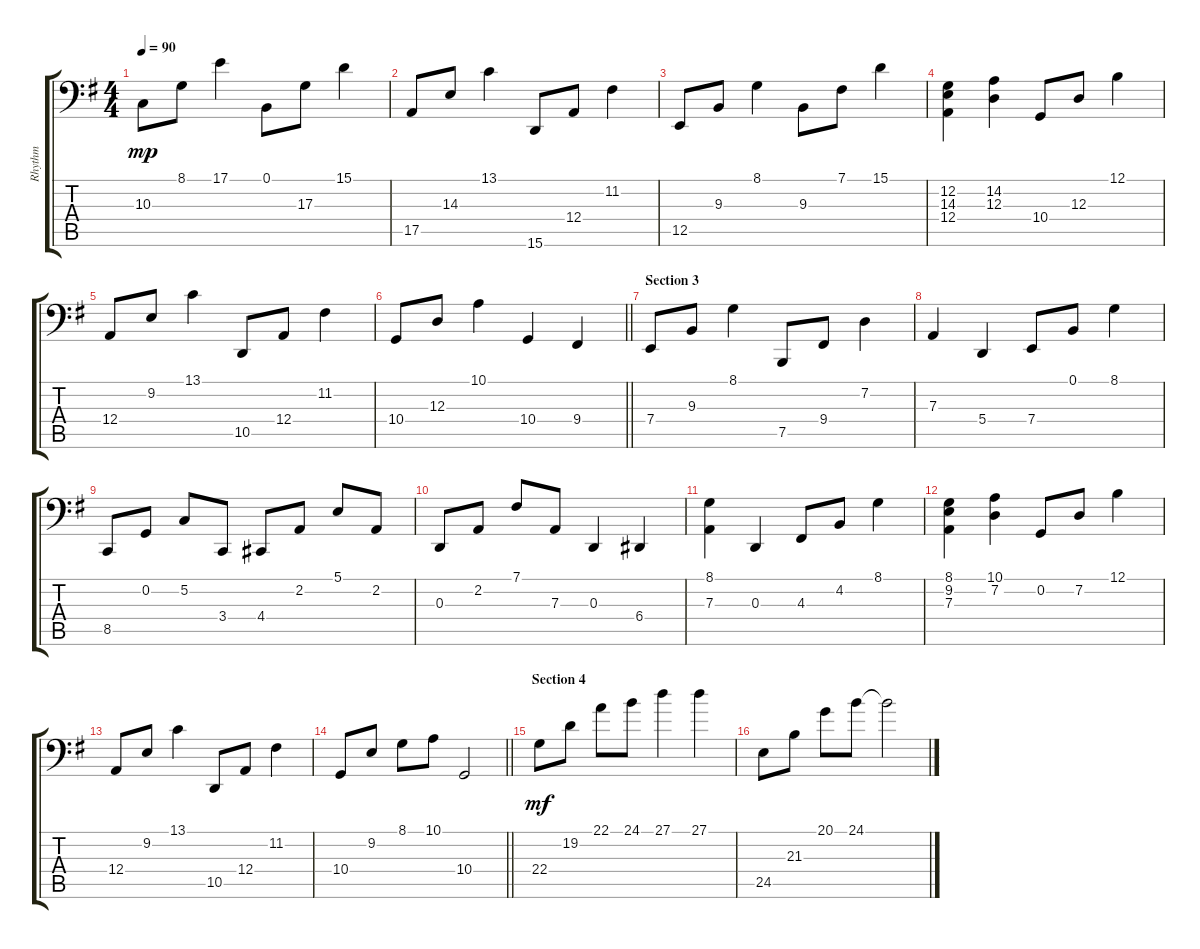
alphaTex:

\track ("Rhythm" "Rhythm") {instrument brightacousticpiano}
\staff {score tabs}
\tuning (B2 G2 D2 A1 E1 B0) {hide}
\ts (4 4)
\tempo 90
\clef f4
\ks g
10.3.8{dy mp} 8.1.8 17.1.4 0.1.8 17.3.8 15.1.4 |
17.5.8 14.3.8 13.1.4 15.6.8 12.4.8 11.2.4 |
12.5.8 9.3.8 8.1.4 9.3.8 7.1.8 15.1.4 |
(12.2 14.3 12.4).4 (14.2 12.3).4 10.4.8 12.3.8 12.1.4 |
12.4.8 9.2.8 13.1.4 10.5.8 12.4.8 11.2.4 |
\barLineRight lightlight
10.4.8 12.3.8 10.1.4 10.4.4 9.4.4 |
\section ("" "Section 3")
7.4.8 9.3.8 8.1.4 7.5.8 9.4.8 7.2.4 |
7.3.4 5.4.4 7.4.8 0.1.8 8.1.4 |
8.5.8 0.2.8 5.2.8 3.4.8 4.4.8 2.2.8 5.1.8 2.2.8 |
0.3.8 2.2.8 7.1.8 7.3.8 0.3.4 6.4.4 |
(8.1 7.3).4 0.3.4 4.3.8 4.2.8 8.1.4 |
(8.1 9.2 7.3).4 (10.1 7.2).4 0.2.8 7.2.8 12.1.4 |
12.4.8 9.2.8 13.1.4 10.5.8 12.4.8 11.2.4 |
\barLineRight lightlight
10.4.8 9.2.8 8.1.8 10.1.8 10.4.2 |
\section ("" "Section 4")
22.4.8{dy mf instrument musicbox} 19.2.8 22.1.8 24.1.8 27.1.4 27.1.4 |
24.5.8 21.3.8 20.1.8 24.1.8 24.1{t}.2
